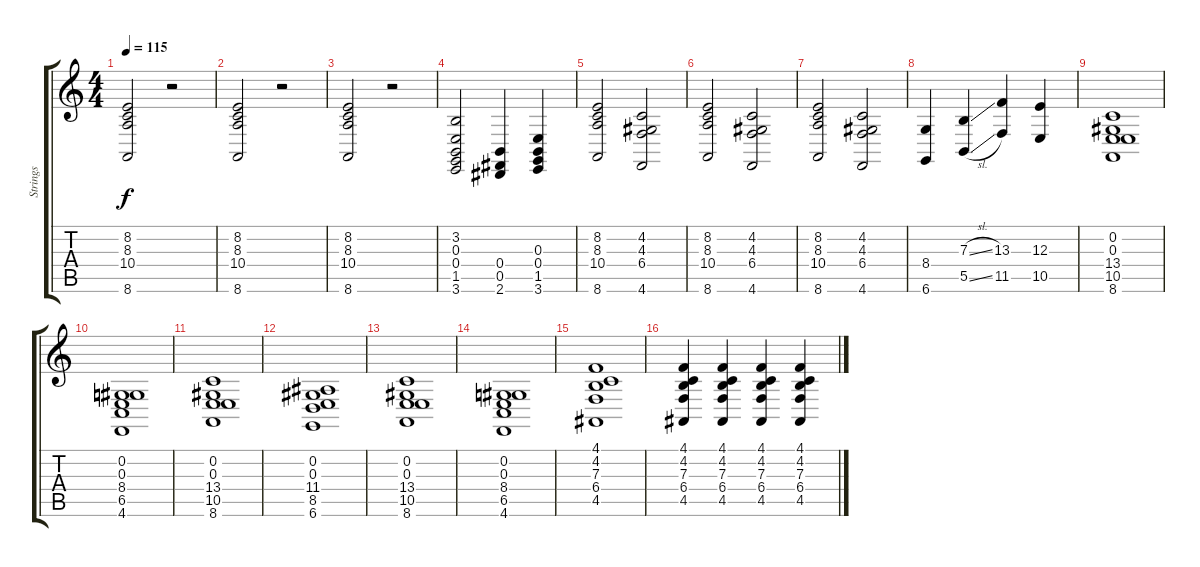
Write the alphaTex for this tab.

\track ("Strings" "Strings") {instrument synthstrings1}
\staff {score tabs}
\tuning (Db4 Ab3 E3 B2 Gb2 Db2) {hide}
\ts (4 4)
\tempo 115
\clef g2
\ks c
(8.2 8.3 10.4 8.6).2{dy f} r.2 |
(8.2 8.3 10.4 8.6).2 r.2 |
(8.2 8.3 10.4 8.6).2 r.2 |
(3.2 0.3 0.4 1.5 3.6).2 (0.4 0.5 2.6).4 (0.3 0.4 1.5 3.6).4 |
(8.2 8.3 10.4 8.6).2 (4.2 4.3 6.4 4.6).2 |
(8.2 8.3 10.4 8.6).2 (4.2 4.3 6.4 4.6).2 |
(8.2 8.3 10.4 8.6).2 (4.2 4.3 6.4 4.6).2 |
(8.4 6.6).4 (7.3{sl} 5.5{sl}).4 (13.3 11.5).4 (12.3 10.5).4 |
(0.2 0.3 13.4 10.5 8.6).1 |
(0.2 0.3 8.4 6.5 4.6).1 |
(0.2 0.3 13.4 10.5 8.6).1 |
(0.2 0.3 11.4 8.5 6.6).1 |
(0.2 0.3 13.4 10.5 8.6).1 |
(0.2 0.3 8.4 6.5 4.6).1 |
(4.1 4.2 7.3 6.4 4.5).1 |
(4.1 4.2 7.3 6.4 4.5).4 (4.1 4.2 7.3 6.4 4.5).4 (4.1 4.2 7.3 6.4 4.5).4 (4.1 4.2 7.3 6.4 4.5).4
